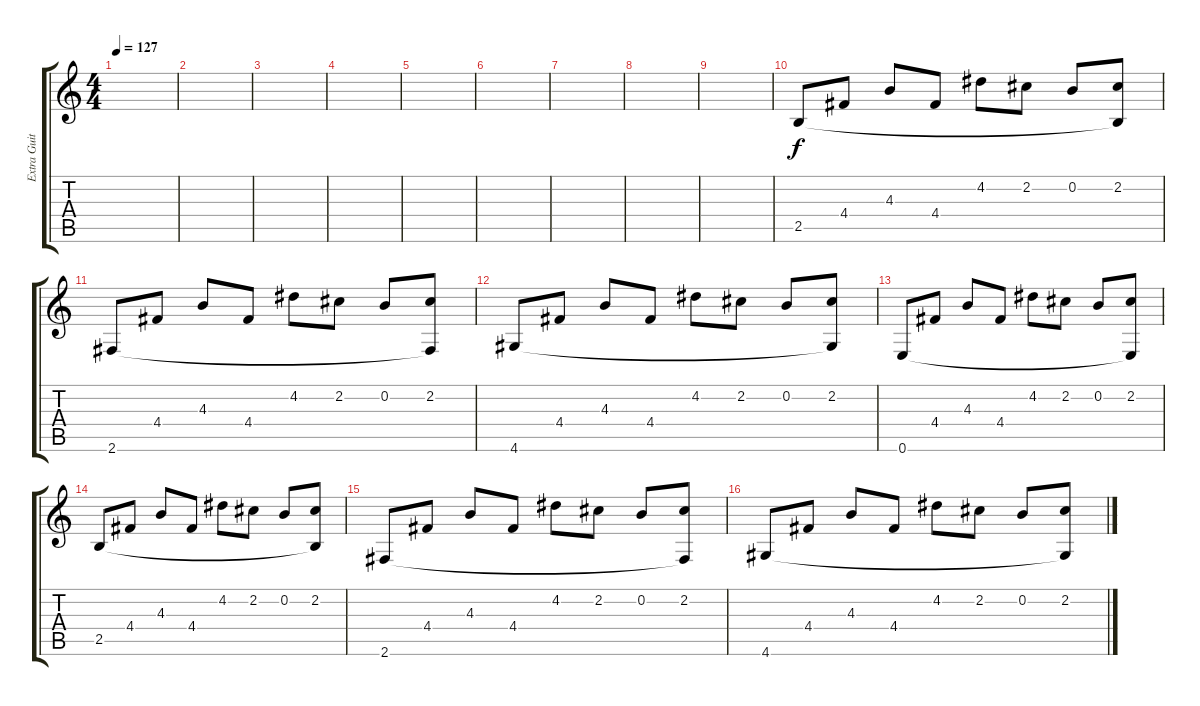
\track ("Extra Guitar (Studio)" "Extra Guit") {instrument distortionguitar}
\staff {score tabs}
\tuning (E4 B3 G3 D3 A2 E2) {hide}
\ts (4 4)
\tempo 127
\clef g2
\ks c
|
|
|
|
|
|
|
|
|
2.5.8{instrument electricguitarclean} 4.4.8 4.3.8 4.4.8 4.2.8 2.2.8 0.2.8 (2.2 2.5{t}).8 |
2.6.8 4.4.8 4.3.8 4.4.8 4.2.8 2.2.8 0.2.8 (2.2 2.6{t}).8 |
4.6.8 4.4.8 4.3.8 4.4.8 4.2.8 2.2.8 0.2.8 (2.2 4.6{t}).8 |
0.6.8 4.4.8 4.3.8 4.4.8 4.2.8 2.2.8 0.2.8 (2.2 0.6{t}).8 |
2.5.8{volume 10} 4.4.8 4.3.8 4.4.8 4.2.8 2.2.8 0.2.8 (2.2 2.5{t}).8 |
2.6.8 4.4.8 4.3.8 4.4.8 4.2.8 2.2.8 0.2.8 (2.2 2.6{t}).8 |
4.6.8 4.4.8 4.3.8 4.4.8 4.2.8 2.2.8 0.2.8 (2.2 4.6{t}).8
